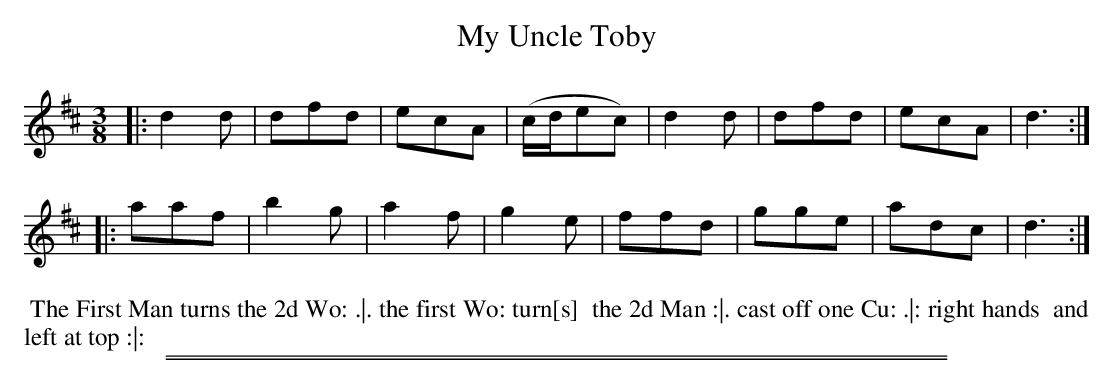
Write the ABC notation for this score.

X:1
T: My Uncle Toby
M: 3/8
L: 1/8
K: D
|:\
d2d | dfd | ecA | (c/d/ec) |\
d2d | dfd | ecA | d3 :|
|:\
aaf | b2g | a2f | g2e |\
ffd | gge | adc | d3 :|
